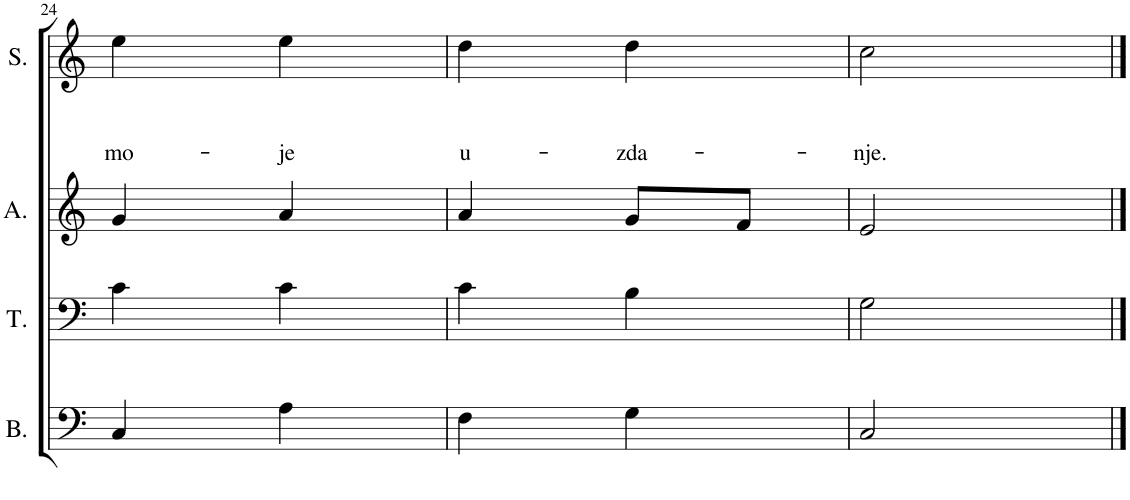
**kern	**kern	**kern	**kern	**text	**text	**text
*part4	*part3	*part2	*part1	*part1	*part1	*part1
*staff4	*staff3	*staff2	*staff1	*staff1	*staff1	*staff1
*I"Bass	*I"Tenor	*I"Alto	*I"Soprano	*	*	*
*I'B.	*I'T.	*I'A.	*I'S.	*	*	*
!!LO:PB:g=z
*clefF4	*clefF4	*clefG2	*clefG2	*	*	*
*k[]	*k[]	*k[]	*k[]	*	*	*
*M2/4	*M2/4	*M2/4	*M2/4	*	*	*
=24	=24	=24	=24	=24	=24	=24
!	!	!	!	!	!	!LO:LY:b
4C/	4c\	4g/	4ee\	.	.	mo-
!	!	!	!	!	!	!LO:LY:b
4A\	4c\	4a/	4ee\	.	.	-je
=25	=25	=25	=25	=25	=25	=25
!	!	!	!	!	!	!LO:LY:b
4F\	4c\	4a/	4dd\	.	.	u-
!	!	!	!	!	!	!LO:LY:b
4G\	4B\	8g/L	4dd\	.	.	-zda-
.	.	8f/J	.	.	.	.
=26	=26	=26	=26	=26	=26	=26
!	!	!	!	!	!	!LO:LY:b
2C/	2G\	2e/	2cc\	.	.	-nje.
==	==	==	==	==	==	==
*-	*-	*-	*-	*-	*-	*-
